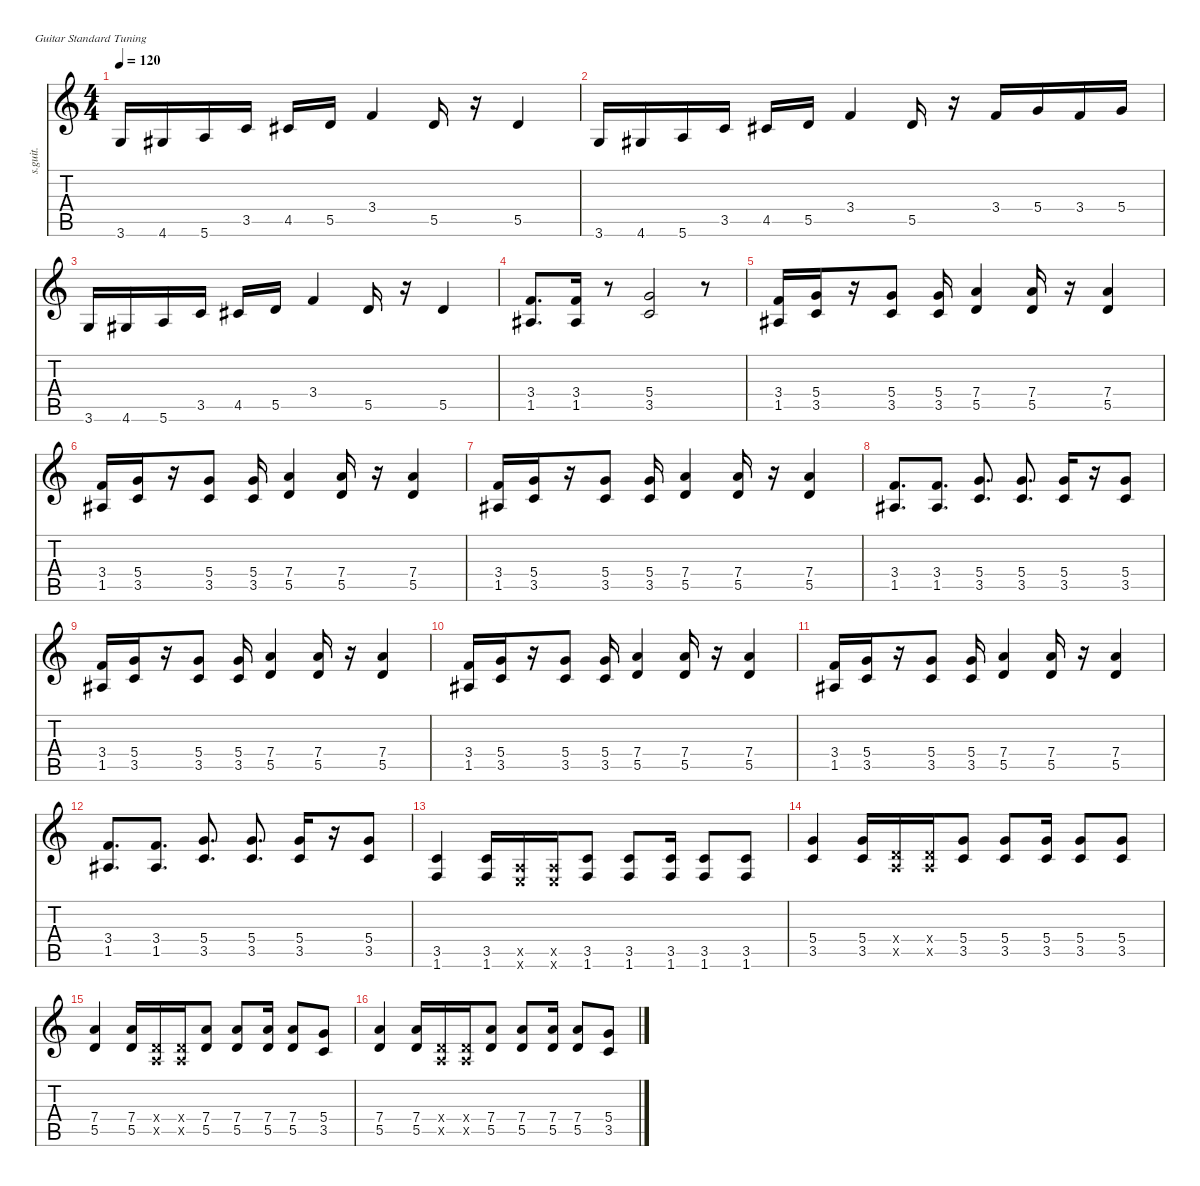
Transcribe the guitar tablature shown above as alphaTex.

\defaultSystemsLayout 4
\hideDynamics
\bracketExtendMode nobrackets
\otherSystemsTrackNameOrientation horizontal
\track ("Steel Guitar" "s.guit.") {instrument acousticguitarsteel}
\staff {score tabs}
\tuning (E4 B3 G3 D3 A2 E2)
\ts (4 4)
\tempo 120
\clef g2
\ks c
3.6.16{dy mf beam Up} 4.6{acc #}.16{beam Up} 5.6.16{beam Up} 3.5.16{beam Up} 4.5{acc #}.16{beam Up} 5.5.16{beam Up} 3.4.4{beam Up} 5.5.16{beam Up} r.16{beam Up} 5.5.4{beam Up} |
3.6.16{beam Up} 4.6{acc #}.16{beam Up} 5.6.16{beam Up} 3.5.16{beam Up} 4.5{acc #}.16{beam Up} 5.5.16{beam Up} 3.4.4{beam Up} 5.5.16{beam Up} r.16{beam Up} 3.4.16{beam Up} 5.4.16{beam Up} 3.4.16{beam Up} 5.4.16{beam Up} |
3.6.16{beam Up} 4.6{acc #}.16{beam Up} 5.6.16{beam Up} 3.5.16{beam Up} 4.5{acc #}.16{beam Up} 5.5.16{beam Up} 3.4.4{beam Up} 5.5.16{beam Up} r.16{beam Up} 5.5.4{beam Up} |
(1.5{acc #} 3.4).8{d beam Up} (1.5{acc #} 3.4).16{beam Up} r.8{beam Up} (3.5 5.4).2{beam Up} r.8{beam Up} |
(1.5{acc #} 3.4).16{beam Up} (5.4 3.5).16{beam Up} r.16{beam Up} (5.4 3.5).8{beam Up} (5.4 3.5).16{beam Up} (5.5 7.4).4{beam Up} (5.5 7.4).16{beam Up} r.16{beam Up} (5.5 7.4).4{beam Up} |
(1.5{acc #} 3.4).16{beam Up} (5.4 3.5).16{beam Up} r.16{beam Up} (5.4 3.5).8{beam Up} (5.4 3.5).16{beam Up} (5.5 7.4).4{beam Up} (5.5 7.4).16{beam Up} r.16{beam Up} (5.5 7.4).4{beam Up} |
(1.5{acc #} 3.4).16{beam Up} (5.4 3.5).16{beam Up} r.16{beam Up} (5.4 3.5).8{beam Up} (5.4 3.5).16{beam Up} (5.5 7.4).4{beam Up} (5.5 7.4).16{beam Up} r.16{beam Up} (5.5 7.4).4{beam Up} |
(1.5{acc #} 3.4).8{d beam Up} (1.5{acc #} 3.4).8{d beam Up} (3.5 5.4).8{d beam Up} (3.5 5.4).8{d beam Up} (3.5 5.4).16{beam Up} r.16{beam Up} (5.4 3.5).8{beam Up} |
(1.5{acc #} 3.4).16{beam Up} (5.4 3.5).16{beam Up} r.16{beam Up} (5.4 3.5).8{beam Up} (5.4 3.5).16{beam Up} (5.5 7.4).4{beam Up} (5.5 7.4).16{beam Up} r.16{beam Up} (5.5 7.4).4{beam Up} |
(1.5{acc #} 3.4).16{beam Up} (5.4 3.5).16{beam Up} r.16{beam Up} (5.4 3.5).8{beam Up} (5.4 3.5).16{beam Up} (5.5 7.4).4{beam Up} (5.5 7.4).16{beam Up} r.16{beam Up} (5.5 7.4).4{beam Up} |
(1.5{acc #} 3.4).16{beam Up} (5.4 3.5).16{beam Up} r.16{beam Up} (5.4 3.5).8{beam Up} (5.4 3.5).16{beam Up} (5.5 7.4).4{beam Up} (5.5 7.4).16{beam Up} r.16{beam Up} (5.5 7.4).4{beam Up} |
(1.5{acc #} 3.4).8{d beam Up} (1.5{acc #} 3.4).8{d beam Up} (3.5 5.4).8{d beam Up} (3.5 5.4).8{d beam Up} (3.5 5.4).16{beam Up} r.16{beam Up} (5.4 3.5).8{beam Up} |
(1.6 3.5).4{beam Up} (3.5 1.6).16{beam Up} (0.5{x} 0.6{x}).16{beam Up} (0.5{x} 0.6{x}).16{beam Up} (3.5 1.6).8{beam Up} (3.5 1.6).8{beam Up} (1.6 3.5).16{beam Up} (3.5 1.6).8{beam Up} (3.5 1.6).8{beam Up} |
(3.5 5.4).4{beam Up} (3.5 5.4).16{beam Up} (0.5{x} 0.4{x}).16{beam Up} (0.5{x} 0.4{x}).16{beam Up} (3.5 5.4).8{beam Up} (3.5 5.4).8{beam Up} (3.5 5.4).16{beam Up} (3.5 5.4).8{beam Up} (3.5 5.4).8{beam Up} |
(5.5 7.4).4{beam Up} (5.5 7.4).16{beam Up} (0.5{x} 0.4{x}).16{beam Up} (0.5{x} 0.4{x}).16{beam Up} (5.5 7.4).8{beam Up} (5.5 7.4).8{beam Up} (5.5 7.4).16{beam Up} (5.5 7.4).8{beam Up} (3.5 5.4).8{beam Up} |
(5.5 7.4).4{beam Up} (5.5 7.4).16{beam Up} (0.5{x} 0.4{x}).16{beam Up} (0.5{x} 0.4{x}).16{beam Up} (5.5 7.4).8{beam Up} (5.5 7.4).8{beam Up} (5.5 7.4).16{beam Up} (5.5 7.4).8{beam Up} (3.5 5.4).8{beam Up}
